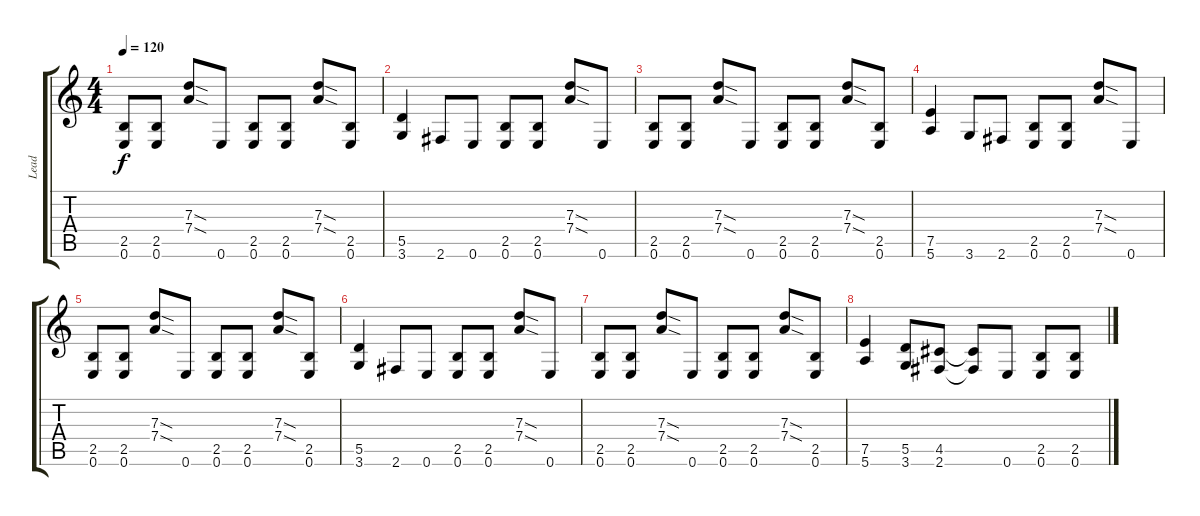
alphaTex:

\track ("Lead" "Lead") {instrument overdrivenguitar}
\staff {score tabs}
\tuning (E4 B3 G3 D3 A2 E2) {hide}
\ts (4 4)
\tempo 120
\clef g2
\ks c
(2.5 0.6).8{dy f} (2.5 0.6).8 (7.3{sod} 7.4{sod}).8 0.6.8 (2.5 0.6).8 (2.5 0.6).8 (7.3{sod} 7.4{sod}).8 (2.5 0.6).8 |
(5.5 3.6).4 2.6.8 0.6.8 (2.5 0.6).8 (2.5 0.6).8 (7.3{sod} 7.4{sod}).8 0.6.8 |
(2.5 0.6).8 (2.5 0.6).8 (7.3{sod} 7.4{sod}).8 0.6.8 (2.5 0.6).8 (2.5 0.6).8 (7.3{sod} 7.4{sod}).8 (2.5 0.6).8 |
(7.5 5.6).4 3.6.8 2.6.8 (2.5 0.6).8 (2.5 0.6).8 (7.3{sod} 7.4{sod}).8 0.6.8 |
(2.5 0.6).8 (2.5 0.6).8 (7.3{sod} 7.4{sod}).8 0.6.8 (2.5 0.6).8 (2.5 0.6).8 (7.3{sod} 7.4{sod}).8 (2.5 0.6).8 |
(5.5 3.6).4 2.6.8 0.6.8 (2.5 0.6).8 (2.5 0.6).8 (7.3{sod} 7.4{sod}).8 0.6.8 |
(2.5 0.6).8 (2.5 0.6).8 (7.3{sod} 7.4{sod}).8 0.6.8 (2.5 0.6).8 (2.5 0.6).8 (7.3{sod} 7.4{sod}).8 (2.5 0.6).8 |
(7.5 5.6).4 (5.5 3.6).8 (4.5 2.6).8 (4.5{t} 2.6{t}).8 0.6.8 (2.5 0.6).8 (2.5 0.6).8
